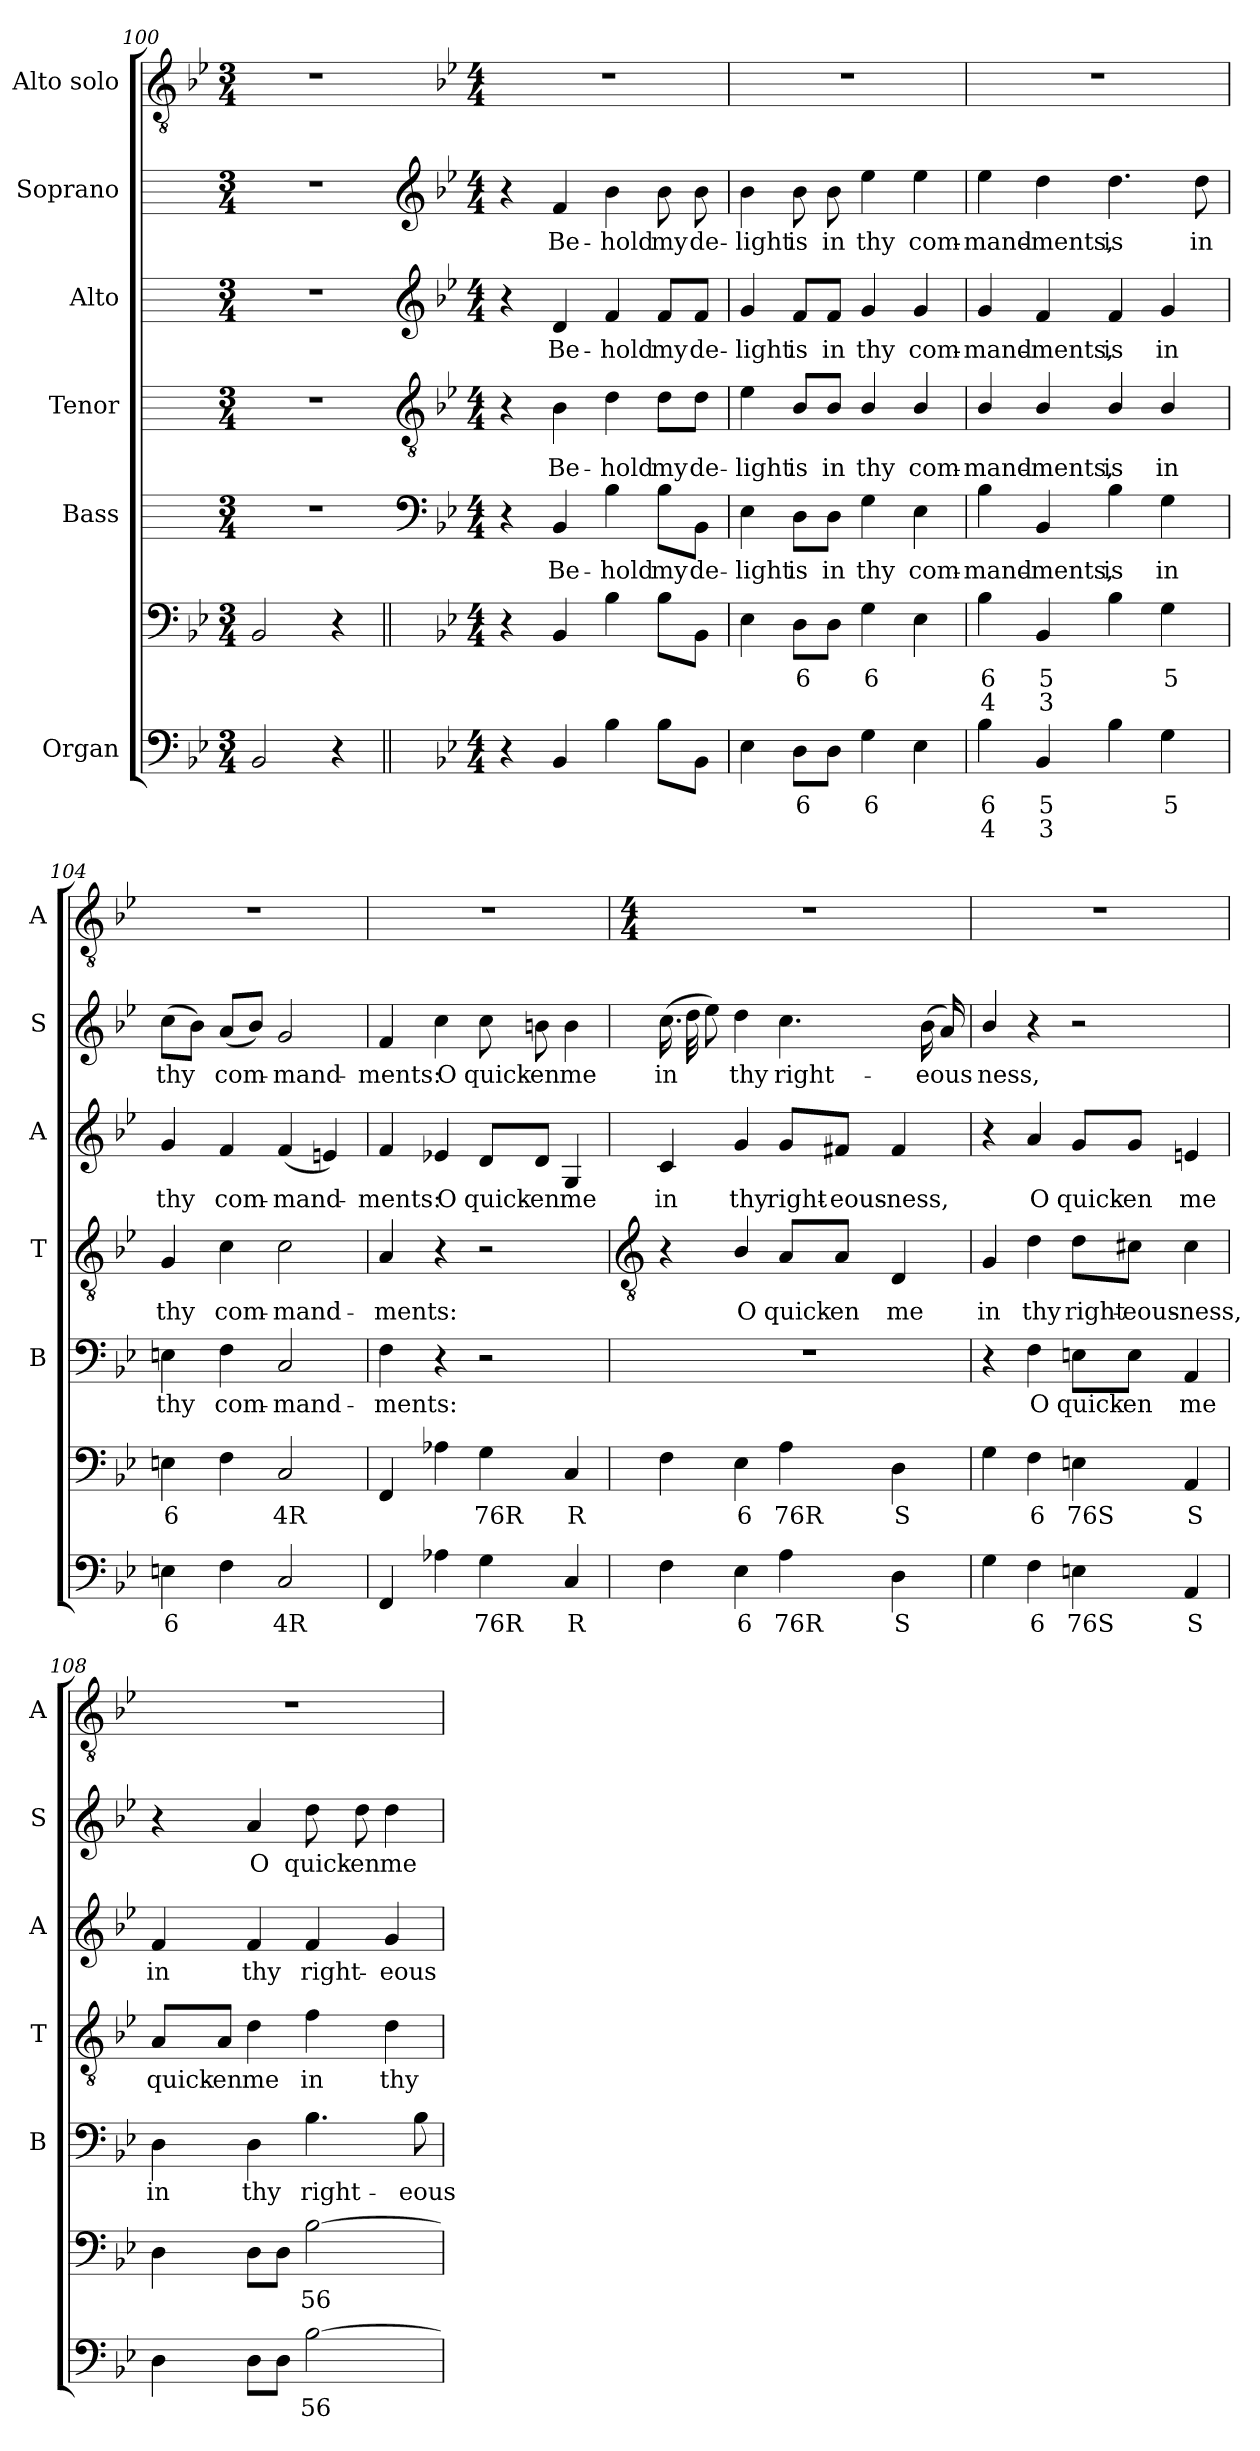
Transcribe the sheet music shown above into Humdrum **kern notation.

**kern	**text	**text	**kern	**text	**text	**kern	**text	**kern	**text	**kern	**text	**kern	**text	**kern
*part6	*part6	*part6	*part6	*part6	*part6	*part5	*part5	*part4	*part4	*part3	*part3	*part2	*part2	*part1
*staff7	*staff7	*staff7	*staff6	*staff6	*staff6	*staff5	*staff5	*staff4	*staff4	*staff3	*staff3	*staff2	*staff2	*staff1
*I"Organ	*	*	*	*	*	*I"Bass	*	*I"Tenor	*	*I"Alto	*	*I"Soprano	*	*I"Alto solo
*	*	*	*	*	*	*I'B	*	*I'T	*	*I'A	*	*I'S	*	*I'A
*clefF4	*	*	*clefF4	*	*	*	*	*	*	*	*	*	*	*clefGv2
*k[b-e-]	*	*	*k[b-e-]	*	*	*	*	*	*	*	*	*	*	*k[b-e-]
*B-:	*	*	*B-:	*	*	*	*	*	*	*	*	*	*	*B-:
*M3/4	*	*	*M3/4	*	*	*M3/4	*	*M3/4	*	*M3/4	*	*M3/4	*	*M3/4
=100	=100	=100	=100	=100	=100	=100	=100	=100	=100	=100	=100	=100	=100	=100
!	!	!	!	!	!	!	!	!	!	!	!	!	!	!LO:N:vis=1
2BB-	.	.	2BB-	.	.	2.r	.	2.r	.	2.r	.	2.r	.	2.r
4r	.	.	4r	.	.	.	.	.	.	.	.	.	.	.
!!LO:LB:g=z
=101||	=101||	=101||	=101||	=101||	=101||	=101	=101||	=101	=101||	=101	=101||	=101	=101||	=101||
*	*	*	*	*	*	*clefF4	*	*clefGv2	*	*clefG2	*	*clefG2	*	*
*	*	*	*	*	*	*k[b-e-]	*	*k[b-e-]	*	*k[b-e-]	*	*k[b-e-]	*	*
*	*	*	*	*	*	*B-:	*	*B-:	*	*B-:	*	*B-:	*	*
*M4/4	*	*	*M4/4	*	*	*M4/4	*	*M4/4	*	*M4/4	*	*M4/4	*	*M4/4
4r	.	.	4r	.	.	4r	.	4r	.	4r	.	4r	.	1r
!	!	!	!	!	!	!	!LO:LY:b	!	!LO:LY:b	!	!LO:LY:b	!	!LO:LY:b	!
4BB-	.	.	4BB-	.	.	4BB-	Be-	4B-	Be-	4d	Be-	4f	Be-	.
!	!	!	!	!	!	!	!LO:LY:b	!	!LO:LY:b	!	!LO:LY:b	!	!LO:LY:b	!
4B-	.	.	4B-	.	.	4B-	-hold	4d	-hold	4f	-hold	4b-	-hold	.
!	!	!	!	!	!	!	!LO:LY:b	!	!LO:LY:b	!	!LO:LY:b	!	!LO:LY:b	!
8B-L	.	.	8B-L	.	.	8B-\L	my	8d\L	my	8f/L	my	8b-	my	.
!	!	!	!	!	!	!	!LO:LY:b	!	!LO:LY:b	!	!LO:LY:b	!	!LO:LY:b	!
8BB-J	.	.	8BB-J	.	.	8BB-\J	de-	8d\J	de-	8f/J	de-	8b-	de-	.
=102	=102	=102	=102	=102	=102	=102	=102	=102	=102	=102	=102	=102	=102	=102
!	!	!	!	!	!	!	!LO:LY:b	!	!LO:LY:b	!	!LO:LY:b	!	!LO:LY:b	!
4E-	.	.	4E-	.	.	4E-	-light	4e-	-light	4g	-light	4b-	-light	1r
!	!LO:LY:b	!	!	!LO:LY:b	!	!	!LO:LY:b	!	!LO:LY:b	!	!LO:LY:b	!	!LO:LY:b	!
8DL	6	.	8DL	6	.	8D\L	is	8B-/L	is	8f/L	is	8b-	is	.
!	!	!	!	!	!	!	!LO:LY:b	!	!LO:LY:b	!	!LO:LY:b	!	!LO:LY:b	!
8DJ	.	.	8DJ	.	.	8D\J	in	8B-/J	in	8f/J	in	8b-	in	.
!	!LO:LY:b	!	!	!LO:LY:b	!	!	!LO:LY:b	!	!LO:LY:b	!	!LO:LY:b	!	!LO:LY:b	!
4G	6	.	4G	6	.	4G	thy	4B-/	thy	4g	thy	4ee-	thy	.
!	!	!	!	!	!	!	!LO:LY:b	!	!LO:LY:b	!	!LO:LY:b	!	!LO:LY:b	!
4E-	.	.	4E-	.	.	4E-	com-	4B-/	com-	4g	com-	4ee-	com-	.
=103	=103	=103	=103	=103	=103	=103	=103	=103	=103	=103	=103	=103	=103	=103
!	!LO:LY:b	!LO:LY:b	!	!LO:LY:b	!LO:LY:b	!	!LO:LY:b	!	!LO:LY:b	!	!LO:LY:b	!	!LO:LY:b	!
4B-	6	4	4B-	6	4	4B-	-mand-	4B-/	-mand-	4g	-mand-	4ee-	-mand-	1r
!	!LO:LY:b	!LO:LY:b	!	!LO:LY:b	!LO:LY:b	!	!LO:LY:b	!	!LO:LY:b	!	!LO:LY:b	!	!LO:LY:b	!
4BB-	5	3	4BB-	5	3	4BB-	-ments,	4B-/	-ments,	4f	-ments,	4dd	-ments,	.
!	!	!	!	!	!	!	!LO:LY:b	!	!LO:LY:b	!	!LO:LY:b	!	!LO:LY:b	!
4B-	.	.	4B-	.	.	4B-	is	4B-/	is	4f	is	4.dd	is	.
!	!LO:LY:b	!	!	!LO:LY:b	!	!	!LO:LY:b	!	!LO:LY:b	!	!LO:LY:b	!	!	!
4G	5	.	4G	5	.	4G	in	4B-/	in	4g	in	.	.	.
!	!	!	!	!	!	!	!	!	!	!	!	!	!LO:LY:b	!
.	.	.	.	.	.	.	.	.	.	.	.	8dd	in	.
=104	=104	=104	=104	=104	=104	=104	=104	=104	=104	=104	=104	=104	=104	=104
!	!LO:LY:b	!	!	!LO:LY:b	!	!	!LO:LY:b	!	!LO:LY:b	!	!LO:LY:b	!	!LO:LY:b	!
4En	6	.	4En	6	.	4En	thy	4G	thy	4g	thy	(>8ccL	thy	1r
.	.	.	.	.	.	.	.	.	.	.	.	8b-J)	.	.
!	!	!	!	!	!	!	!LO:LY:b	!	!LO:LY:b	!	!LO:LY:b	!	!LO:LY:b	!
4F	.	.	4F	.	.	4F	com-	4c	com-	4f	com-	(<8aL	com-	.
.	.	.	.	.	.	.	.	.	.	.	.	8b-J)	.	.
!	!LO:LY:b	!	!	!LO:LY:b	!	!	!LO:LY:b	!	!LO:LY:b	!	!LO:LY:b	!	!LO:LY:b	!
2C	4R	.	2C	4R	.	2C	-mand-	2c	-mand-	(<4f	-mand-	2g	mand-	.
.	.	.	.	.	.	.	.	.	.	4en)	.	.	.	.
=105	=105	=105	=105	=105	=105	=105	=105	=105	=105	=105	=105	=105	=105	=105
!	!	!	!	!	!	!	!LO:LY:b	!	!LO:LY:b	!	!LO:LY:b	!	!LO:LY:b	!
4FF	.	.	4FF	.	.	4F	-ments:	4A	-ments:	4f	ments:	4f	-ments:	1r
!	!	!	!	!	!	!	!	!	!	!	!LO:LY:b	!	!LO:LY:b	!
4A-X	.	.	4A-X	.	.	4r	.	4r	.	4e-X	O	4cc	O	.
!	!LO:LY:b	!	!	!LO:LY:b	!	!	!	!	!	!	!LO:LY:b	!	!LO:LY:b	!
4G	76R	.	4G	76R	.	2r	.	2r	.	8d/L	quick-	8cc	quick-	.
!	!	!	!	!	!	!	!	!	!	!	!LO:LY:b	!	!LO:LY:b	!
.	.	.	.	.	.	.	.	.	.	8d/J	-en	8bn	-en	.
!	!LO:LY:b	!	!	!LO:LY:b	!	!	!	!	!	!	!LO:LY:b	!	!LO:LY:b	!
4C	R	.	4C	R	.	.	.	.	.	4G	me	4b	me	.
!!LO:LB:g=z
=106	=106	=106	=106	=106	=106	=106	=106	=106	=106	=106	=106	=106	=106	=106
*	*	*	*	*	*	*	*	*clefGv2	*	*	*	*	*	*
*	*	*	*	*	*	*	*	*	*	*	*	*	*	*M4/4
!	!	!	!	!	!	!	!	!	!	!	!LO:LY:b	!	!LO:LY:b	!
4F	.	.	4F	.	.	1r	.	4r	.	4c	in	(>16.ccLL	in	1r
.	.	.	.	.	.	.	.	.	.	.	.	32ddL	.	.
.	.	.	.	.	.	.	.	.	.	.	.	8ee-J)	.	.
!	!LO:LY:b	!	!	!LO:LY:b	!	!	!	!	!LO:LY:b	!	!LO:LY:b	!	!LO:LY:b	!
4E-	6	.	4E-	6	.	.	.	4B-/	O	4g	thy	4dd	thy	.
!	!LO:LY:b	!	!	!LO:LY:b	!	!	!	!	!LO:LY:b	!	!LO:LY:b	!	!LO:LY:b	!
4A	76R	.	4A	76R	.	.	.	8A/L	quick-	8g/L	right-	4.cc	right-	.
!	!	!	!	!	!	!	!	!	!LO:LY:b	!	!LO:LY:b	!	!	!
.	.	.	.	.	.	.	.	8A/J	-en	8f#X/J	-eous-	.	.	.
!	!LO:LY:b	!	!	!LO:LY:b	!	!	!	!	!LO:LY:b	!	!LO:LY:b	!	!	!
4D	S	.	4D	S	.	.	.	4D	me	4f#	-ness,	.	.	.
!	!	!	!	!	!	!	!	!	!	!	!	!	!LO:LY:b	!
.	.	.	.	.	.	.	.	.	.	.	.	(<16b-LL	-eous	.
.	.	.	.	.	.	.	.	.	.	.	.	16aJJ)	.	.
=107	=107	=107	=107	=107	=107	=107	=107	=107	=107	=107	=107	=107	=107	=107
!	!	!	!	!	!	!	!	!	!LO:LY:b	!	!	!	!LO:LY:b	!
4G	.	.	4G	.	.	4r	.	4G	in	4r	.	4b-/	ness,	1r
!	!LO:LY:b	!	!	!LO:LY:b	!	!	!LO:LY:b	!	!LO:LY:b	!	!LO:LY:b	!	!	!
4F	6	.	4F	6	.	4F	O	4d	thy	4a	O	4r	.	.
!	!LO:LY:b	!	!	!LO:LY:b	!	!	!LO:LY:b	!	!LO:LY:b	!	!LO:LY:b	!	!	!
4En	76S	.	4En	76S	.	8En\L	quick-	8d\L	right-	8g/L	quick-	2r	.	.
!	!	!	!	!	!	!	!LO:LY:b	!	!LO:LY:b	!	!LO:LY:b	!	!	!
.	.	.	.	.	.	8E\J	-en	8c#X\J	-eous-	8g/J	-en	.	.	.
!	!LO:LY:b	!	!	!LO:LY:b	!	!	!LO:LY:b	!	!LO:LY:b	!	!LO:LY:b	!	!	!
4AA	S	.	4AA	S	.	4AA	me	4c#	-ness,	4en	me	.	.	.
=108	=108	=108	=108	=108	=108	=108	=108	=108	=108	=108	=108	=108	=108	=108
!	!	!	!	!	!	!	!LO:LY:b	!	!LO:LY:b	!	!LO:LY:b	!	!	!
4D	.	.	4D	.	.	4D	in	8A/L	quick-	4f	in	4r	.	1r
!	!	!	!	!	!	!	!	!	!LO:LY:b	!	!	!	!	!
.	.	.	.	.	.	.	.	8A/J	-en	.	.	.	.	.
!	!	!	!	!	!	!	!LO:LY:b	!	!LO:LY:b	!	!LO:LY:b	!	!LO:LY:b	!
8DL	.	.	8DL	.	.	4D	thy	4d	me	4f	thy	4a	O	.
8DJ	.	.	8DJ	.	.	.	.	.	.	.	.	.	.	.
!	!LO:LY:b	!	!	!LO:LY:b	!	!	!LO:LY:b	!	!LO:LY:b	!	!LO:LY:b	!	!LO:LY:b	!
[2B-	56	.	[2B-	56	.	4.B-	right-	4f	in	4f	right-	8dd	quick-	.
!	!	!	!	!	!	!	!	!	!	!	!	!	!LO:LY:b	!
.	.	.	.	.	.	.	.	.	.	.	.	8dd	-en	.
!	!	!	!	!	!	!	!	!	!LO:LY:b	!	!LO:LY:b	!	!LO:LY:b	!
.	.	.	.	.	.	.	.	4d	thy	4g	-eous-	4dd	me	.
!	!	!	!	!	!	!	!LO:LY:b	!	!	!	!	!	!	!
.	.	.	.	.	.	8B-	-eous-	.	.	.	.	.	.	.
=	=	=	=	=	=	=	=	=	=	=	=	=	=	=
*-	*-	*-	*-	*-	*-	*-	*-	*-	*-	*-	*-	*-	*-	*-
